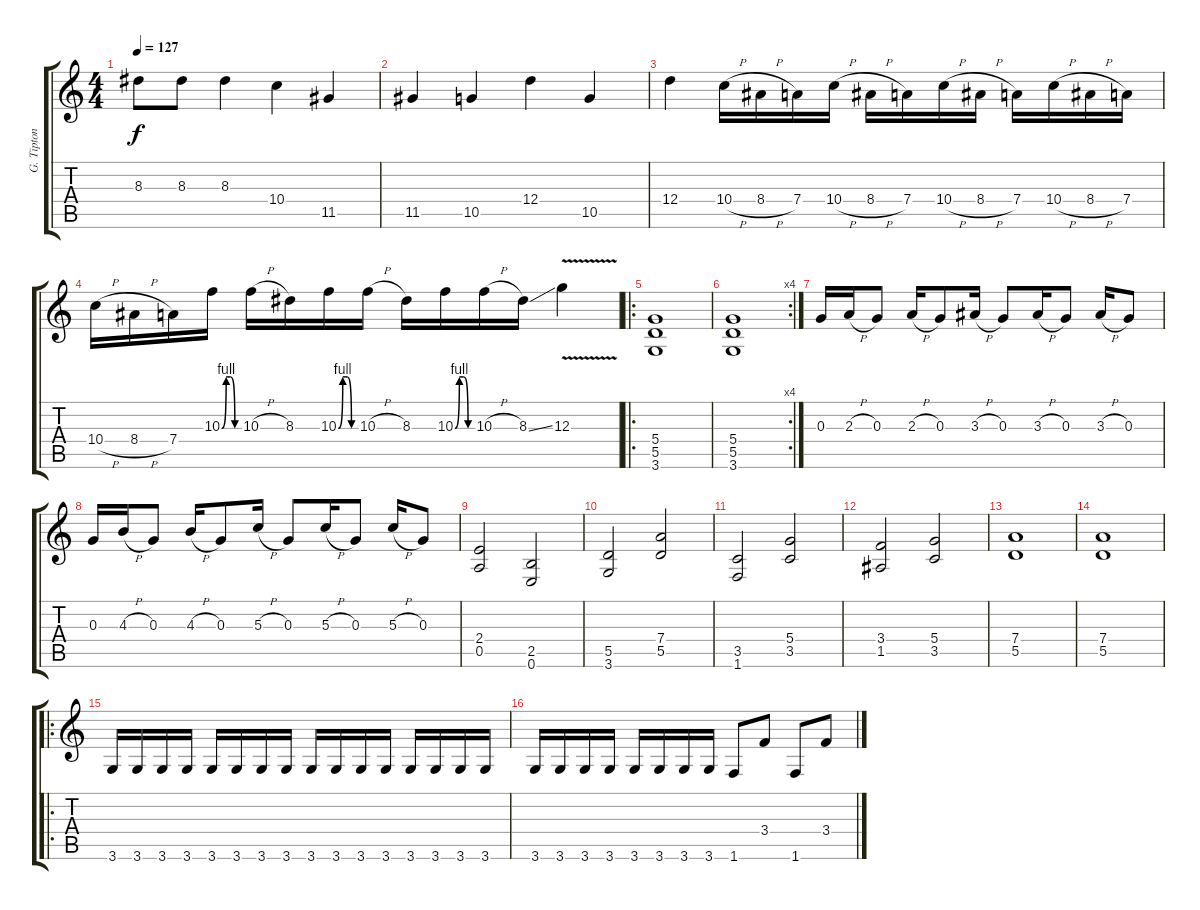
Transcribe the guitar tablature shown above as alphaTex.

\track ("G. Tipton" "G. Tipton") {instrument distortionguitar}
\staff {score tabs}
\tuning (E4 B3 G3 D3 A2 E2) {hide}
\ts (4 4)
\tempo 127
\clef g2
\ks c
8.3.8{dy f} 8.3.8 8.3.4 10.4.4 11.5.4 |
11.5.4 10.5.4 12.4.4 10.5.4 |
12.4.4 10.4{h}.16 8.4{h}.16 7.4.16 10.4{h}.16 8.4{h}.16 7.4.16 10.4{h}.16 8.4{h}.16 7.4.16 10.4{h}.16 8.4{h}.16 7.4.16 |
10.4{h}.16 8.4{h}.16 7.4.16 10.3{be (custom 0 0 15 4 30 4 45 0 60 0)}.16 10.3{h}.16 8.3.16 10.3{be (custom 0 0 15 4 30 4 45 0 60 0)}.16 10.3{h}.16 8.3.16 10.3{be (custom 0 0 15 4 30 4 45 0 60 0)}.16 10.3{h}.16 8.3{ss}.16 12.3{v}.4 |
\ro
(5.4 5.5 3.6).1{volume 10} |
\rc 4
(5.4 5.5 3.6).1 |
0.3.16 2.3{h}.16 0.3.8 2.3{h}.16 0.3.8 3.3{h}.16 0.3.8 3.3{h}.16 0.3.8 3.3{h}.16 0.3.8 |
0.3.16 4.3{h}.16 0.3.8 4.3{h}.16 0.3.8 5.3{h}.16 0.3.8 5.3{h}.16 0.3.8 5.3{h}.16 0.3.8 |
(2.4 0.5).2 (2.5 0.6).2 |
(5.5 3.6).2 (7.4 5.5).2 |
(3.5 1.6).2 (5.4 3.5).2 |
(3.4 1.5).2 (5.4 3.5).2 |
(7.4 5.5).1 |
(7.4 5.5).1 |
\ro
3.6.16 3.6.16 3.6.16 3.6.16 3.6.16 3.6.16 3.6.16 3.6.16 3.6.16 3.6.16 3.6.16 3.6.16 3.6.16 3.6.16 3.6.16 3.6.16 |
3.6.16 3.6.16 3.6.16 3.6.16 3.6.16 3.6.16 3.6.16 3.6.16 1.6.8 3.4.8 1.6.8 3.4.8
